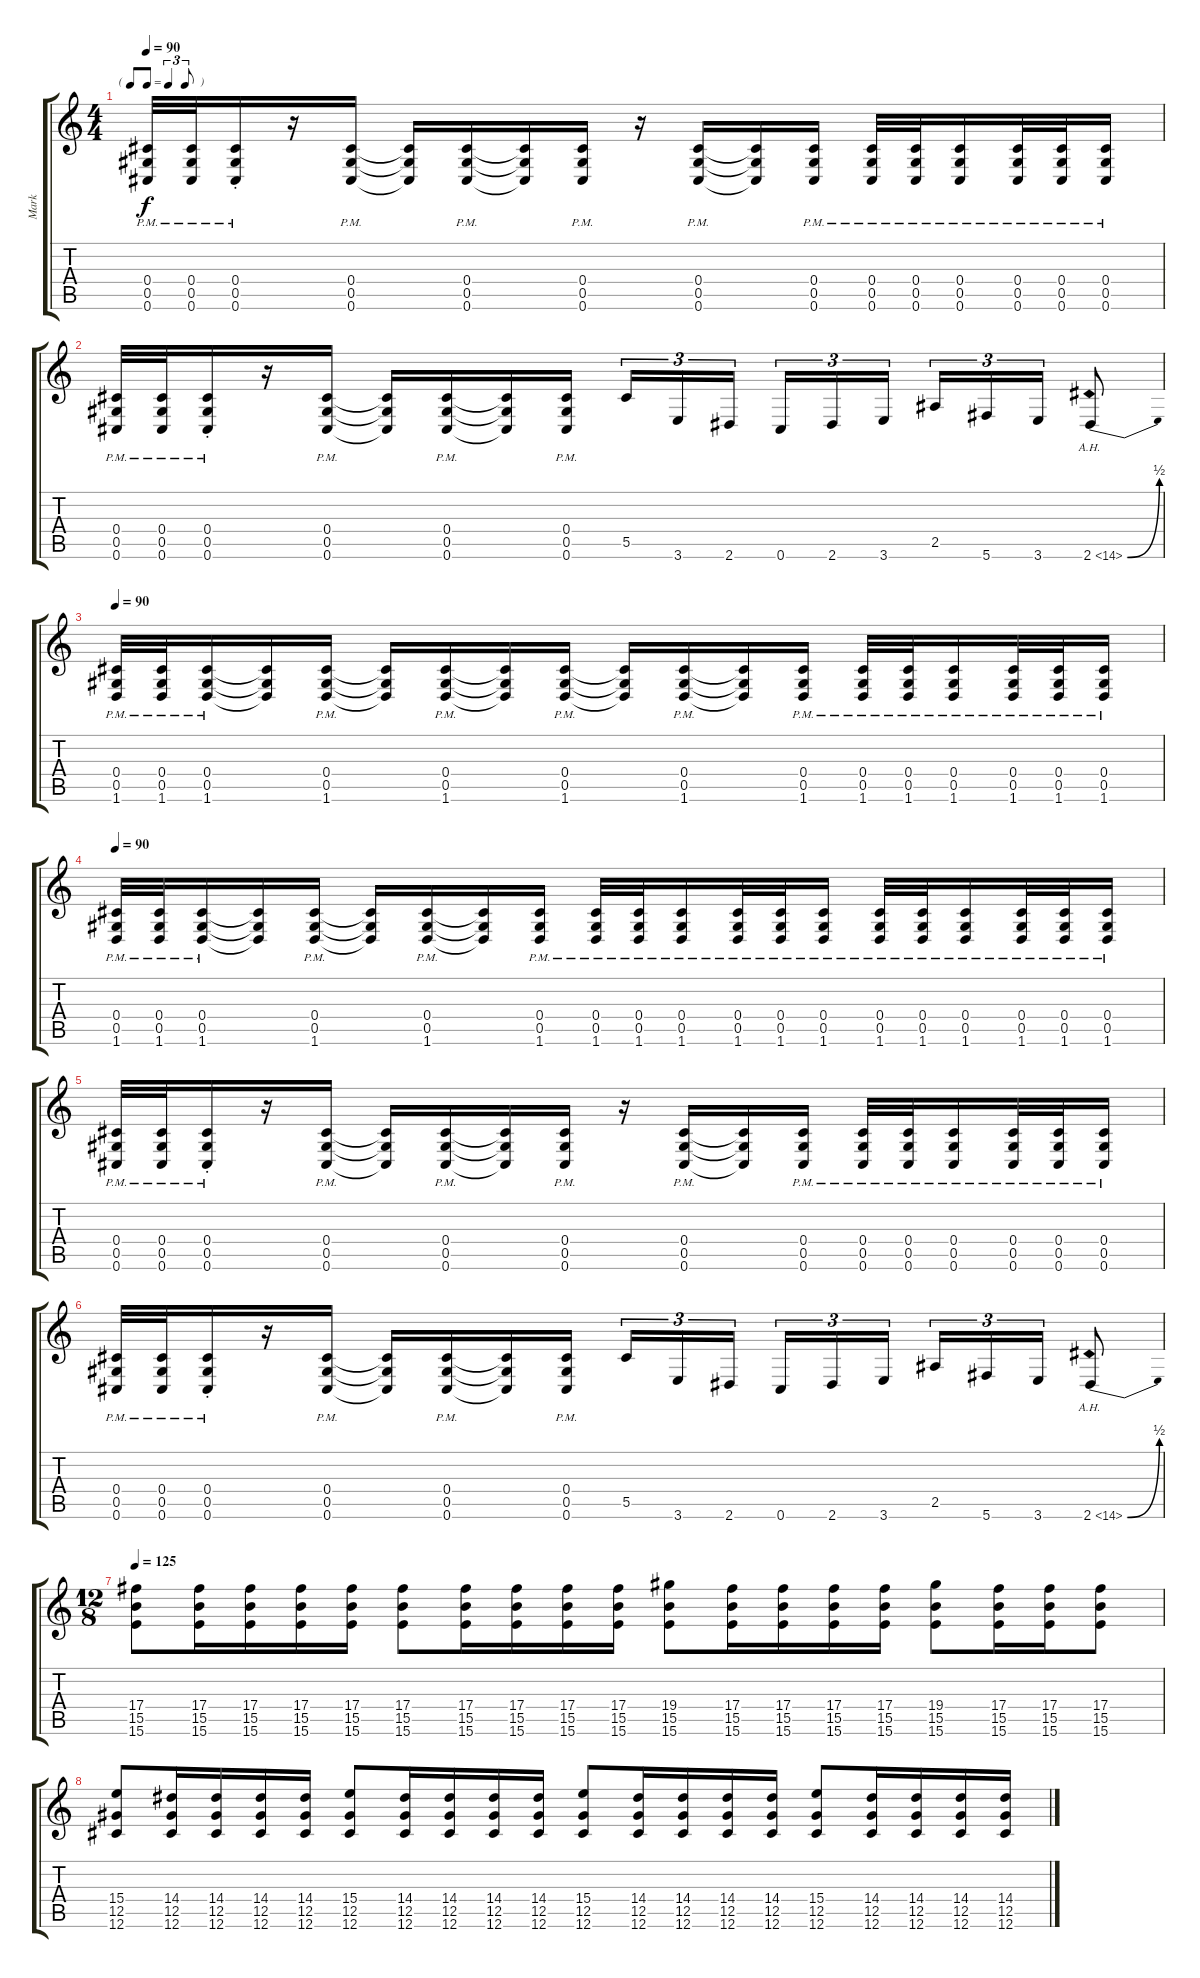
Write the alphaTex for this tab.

\track ("Mark" "Mark") {instrument acousticguitarsteel}
\staff {score tabs}
\tuning (Eb4 Bb3 Gb3 Db3 Ab2 Db2) {hide}
\ts (4 4)
\tf triplet8th
\tempo 90
\clef g2
\ks c
(0.4{pm} 0.5{pm} 0.6{pm}).32{dy f} (0.4{pm} 0.5{pm} 0.6{pm}).32 (0.4{pm st} 0.5{pm st} 0.6{pm st}).16 r.16 (0.4{pm} 0.5{pm} 0.6{pm}).16 (0.4{t} 0.5{t} 0.6{t}).16 (0.4{pm} 0.5{pm} 0.6{pm}).16 (0.4{t} 0.5{t} 0.6{t}).16 (0.4{pm} 0.5{pm} 0.6{pm}).16 r.16 (0.4{pm} 0.5{pm} 0.6{pm}).16 (0.4{t} 0.5{t} 0.6{t}).16 (0.4{pm} 0.5{pm} 0.6{pm}).16 (0.4{pm} 0.5{pm} 0.6{pm}).32 (0.4{pm} 0.5{pm} 0.6{pm}).32 (0.4{pm} 0.5{pm} 0.6{pm}).16 (0.4{pm} 0.5{pm} 0.6{pm}).32 (0.4{pm} 0.5{pm} 0.6{pm}).32 (0.4{pm} 0.5{pm} 0.6{pm}).16 |
(0.4{pm} 0.5{pm} 0.6{pm}).32 (0.4{pm} 0.5{pm} 0.6{pm}).32 (0.4{pm st} 0.5{pm st} 0.6{pm st}).16 r.16 (0.4{pm} 0.5{pm} 0.6{pm}).16 (0.4{t} 0.5{t} 0.6{t}).16 (0.4{pm} 0.5{pm} 0.6{pm}).16 (0.4{t} 0.5{t} 0.6{t}).16 (0.4{pm} 0.5{pm} 0.6{pm}).16 5.5.16{tu (3 2)} 3.6.16{tu (3 2)} 2.6.16{tu (3 2)} 0.6.16{tu (3 2)} 2.6.16{tu (3 2)} 3.6.16{tu (3 2)} 2.5.16{tu (3 2)} 5.6.16{tu (3 2)} 3.6.16{tu (3 2)} 2.6{be (bend 0 0 60 2) ah 12}.8 |
\tempo 90
(0.4{pm} 0.5{pm} 1.6{pm}).32 (0.4{pm} 0.5{pm} 1.6{pm}).32 (0.4{pm} 0.5{pm} 1.6{pm}).16 (0.4{t} 0.5{t} 1.6{t}).16 (0.4{pm} 0.5{pm} 1.6{pm}).16 (0.4{t} 0.5{t} 1.6{t}).16 (0.4{pm} 0.5{pm} 1.6{pm}).16 (0.4{t} 0.5{t} 1.6{t}).16 (0.4{pm} 0.5{pm} 1.6{pm}).16 (0.4{t} 0.5{t} 1.6{t}).16 (0.4{pm} 0.5{pm} 1.6{pm}).16 (0.4{t} 0.5{t} 1.6{t}).16 (0.4{pm} 0.5{pm} 1.6{pm}).16 (0.4{pm} 0.5{pm} 1.6{pm}).32 (0.4{pm} 0.5{pm} 1.6{pm}).32 (0.4{pm} 0.5{pm} 1.6{pm}).16 (0.4{pm} 0.5{pm} 1.6{pm}).32 (0.4{pm} 0.5{pm} 1.6{pm}).32 (0.4{pm} 0.5{pm} 1.6{pm}).16 |
\tempo 90
(0.4{pm} 0.5{pm} 1.6{pm}).32 (0.4{pm} 0.5{pm} 1.6{pm}).32 (0.4{pm} 0.5{pm} 1.6{pm}).16 (0.4{t} 0.5{t} 1.6{t}).16 (0.4{pm} 0.5{pm} 1.6{pm}).16 (0.4{t} 0.5{t} 1.6{t}).16 (0.4{pm} 0.5{pm} 1.6{pm}).16 (0.4{t} 0.5{t} 1.6{t}).16 (0.4{pm} 0.5{pm} 1.6{pm}).16 (0.4{pm} 0.5{pm} 1.6{pm}).32 (0.4{pm} 0.5{pm} 1.6{pm}).32 (0.4{pm} 0.5{pm} 1.6{pm}).16 (0.4{pm} 0.5{pm} 1.6{pm}).32 (0.4{pm} 0.5{pm} 1.6{pm}).32 (0.4{pm} 0.5{pm} 1.6{pm}).16 (0.4{pm} 0.5{pm} 1.6{pm}).32 (0.4{pm} 0.5{pm} 1.6{pm}).32 (0.4{pm} 0.5{pm} 1.6{pm}).16 (0.4{pm} 0.5{pm} 1.6{pm}).32 (0.4{pm} 0.5{pm} 1.6{pm}).32 (0.4{pm} 0.5{pm} 1.6{pm}).16 |
(0.4{pm} 0.5{pm} 0.6{pm}).32 (0.4{pm} 0.5{pm} 0.6{pm}).32 (0.4{pm st} 0.5{pm st} 0.6{pm st}).16 r.16 (0.4{pm} 0.5{pm} 0.6{pm}).16 (0.4{t} 0.5{t} 0.6{t}).16 (0.4{pm} 0.5{pm} 0.6{pm}).16 (0.4{t} 0.5{t} 0.6{t}).16 (0.4{pm} 0.5{pm} 0.6{pm}).16 r.16 (0.4{pm} 0.5{pm} 0.6{pm}).16 (0.4{t} 0.5{t} 0.6{t}).16 (0.4{pm} 0.5{pm} 0.6{pm}).16 (0.4{pm} 0.5{pm} 0.6{pm}).32 (0.4{pm} 0.5{pm} 0.6{pm}).32 (0.4{pm} 0.5{pm} 0.6{pm}).16 (0.4{pm} 0.5{pm} 0.6{pm}).32 (0.4{pm} 0.5{pm} 0.6{pm}).32 (0.4{pm} 0.5{pm} 0.6{pm}).16 |
(0.4{pm} 0.5{pm} 0.6{pm}).32 (0.4{pm} 0.5{pm} 0.6{pm}).32 (0.4{pm st} 0.5{pm st} 0.6{pm st}).16 r.16 (0.4{pm} 0.5{pm} 0.6{pm}).16 (0.4{t} 0.5{t} 0.6{t}).16 (0.4{pm} 0.5{pm} 0.6{pm}).16 (0.4{t} 0.5{t} 0.6{t}).16 (0.4{pm} 0.5{pm} 0.6{pm}).16 5.5.16{tu (3 2)} 3.6.16{tu (3 2)} 2.6.16{tu (3 2)} 0.6.16{tu (3 2)} 2.6.16{tu (3 2)} 3.6.16{tu (3 2)} 2.5.16{tu (3 2)} 5.6.16{tu (3 2)} 3.6.16{tu (3 2)} 2.6{be (bend 0 0 60 2) ah 12}.8 |
\ts (12 8)
\tempo 125
(17.4 15.5 15.6).8 (17.4 15.5 15.6).16 (17.4 15.5 15.6).16 (17.4 15.5 15.6).16 (17.4 15.5 15.6).16 (17.4 15.5 15.6).8 (17.4 15.5 15.6).16 (17.4 15.5 15.6).16 (17.4 15.5 15.6).16 (17.4 15.5 15.6).16 (19.4 15.5 15.6).8 (17.4 15.5 15.6).16 (17.4 15.5 15.6).16 (17.4 15.5 15.6).16 (17.4 15.5 15.6).16 (19.4 15.5 15.6).8 (17.4 15.5 15.6).16 (17.4 15.5 15.6).16 (17.4 15.5 15.6).8 |
(15.4 12.5 12.6).8 (14.4 12.5 12.6).16 (14.4 12.5 12.6).16 (14.4 12.5 12.6).16 (14.4 12.5 12.6).16 (15.4 12.5 12.6).8 (14.4 12.5 12.6).16 (14.4 12.5 12.6).16 (14.4 12.5 12.6).16 (14.4 12.5 12.6).16 (15.4 12.5 12.6).8 (14.4 12.5 12.6).16 (14.4 12.5 12.6).16 (14.4 12.5 12.6).16 (14.4 12.5 12.6).16 (15.4 12.5 12.6).8 (14.4 12.5 12.6).16 (14.4 12.5 12.6).16 (14.4 12.5 12.6).16 (14.4 12.5 12.6).16
